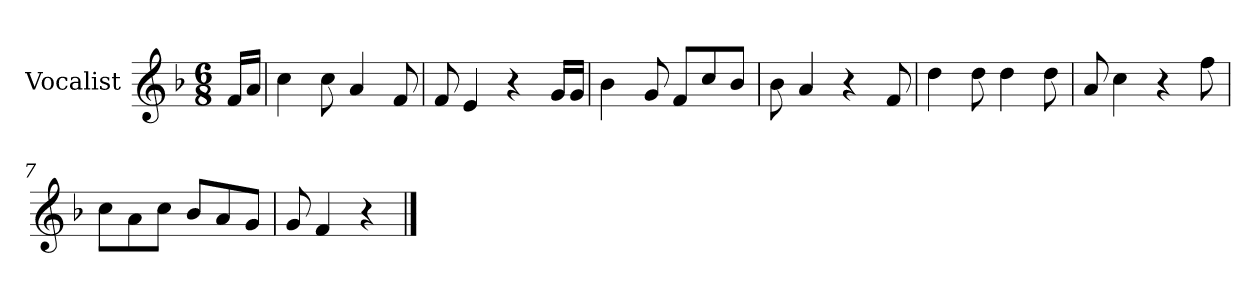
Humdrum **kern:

**kern
*part1
*staff1
*I"Vocalist
*k[b-]
*F:
*M6/8
=
16fLL
16aJJ
=1
4cc
8cc
4a
8f
=2
8f
4e
4r
16gLL
16gJJ
=3
4b-
8g
8fL
8cc
8b-J
=4
8b-
4a
4r
8f
=5
4dd
8dd
4dd
8dd
=6
8a
4cc
4r
8ff
=7
8ccL
8a
8ccJ
8b-L
8a
8gJ
=8
8g
4f
4r
==
*-
